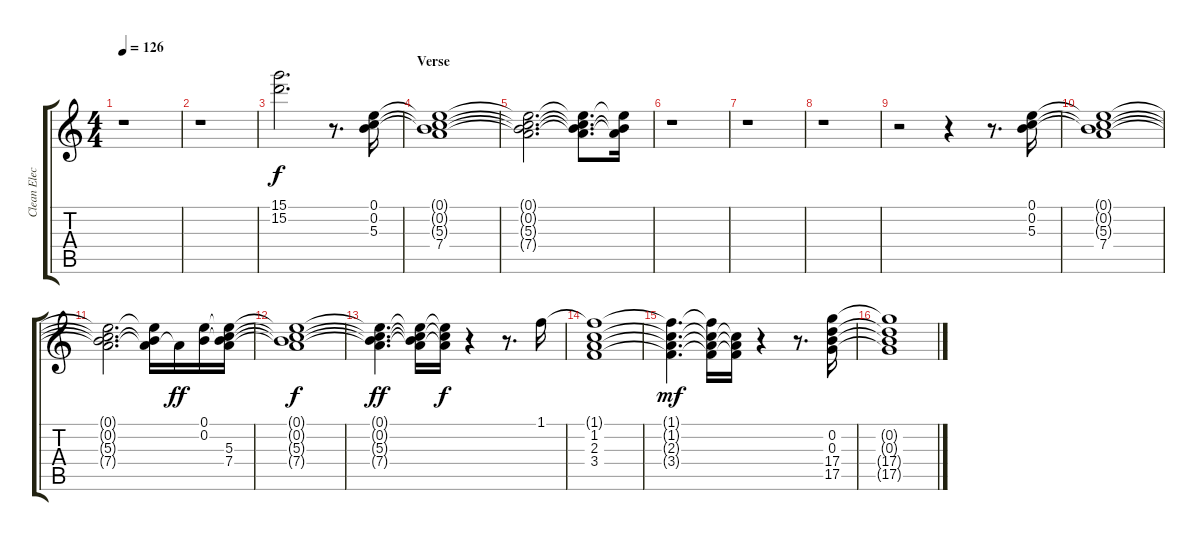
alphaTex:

\track ("Clean Elec." "Clean Elec") {instrument electricguitarclean}
\staff {score tabs}
\tuning (E4 B3 G3 D3 A2 E2) {hide}
\ts (4 4)
\tempo 126
\clef g2
\ks c
r.1{dy f} |
r.1 |
(15.1 15.2{be (hold 0 0 60 0)}).2{d} r.8{d} (0.1 0.2 5.3).16 |
\section ("" "Verse")
(0.1{t} 0.2{t} 5.3{t} 7.4).1 |
(0.1{t} 0.2{t} 5.3{t} 7.4{t}).2{d} (0.1{t} 0.2{t} 5.3{t} 7.4{t}).8{d} (0.1{t} 0.2{t} 7.4{t}).16 |
r.1 |
r.1 |
r.1 |
r.2 r.4 r.8{d} (0.1 0.2 5.3).16 |
(0.1{t} 0.2{t} 5.3{t} 7.4).1 |
(0.1{t} 0.2{t} 5.3{t} 7.4{t}).2{d} (0.1{t} 0.2{t} 7.4{t}).16 7.4{t}.16{dy ff} (0.1 0.2).16 (0.1{t} 0.2{t} 5.3 7.4).16 |
(0.1{t} 0.2{t} 5.3{t} 7.4{t}).1{dy f} |
(0.1{t} 0.2{t} 5.3{t} 7.4{t}).4{d dy ff} (0.1{t} 0.2{t} 5.3{t} 7.4{t}).16 (0.1{t} 5.3{t} 7.4{t}).16{dy f} r.4 r.8{d} 1.1.16 |
(1.1{t} 1.2 2.3 3.4).1 |
(1.1{t} 1.2{t} 2.3{t} 3.4{t}).4{d dy mf} (1.1{t} 1.2{t} 2.3{t} 3.4{t}).16 (1.2{t} 2.3{t} 3.4{t}).16 r.4 r.8{d} (0.2 0.3 17.4 17.5).16 |
(0.2{t} 0.3{t} 17.4{t} 17.5{t}).1
